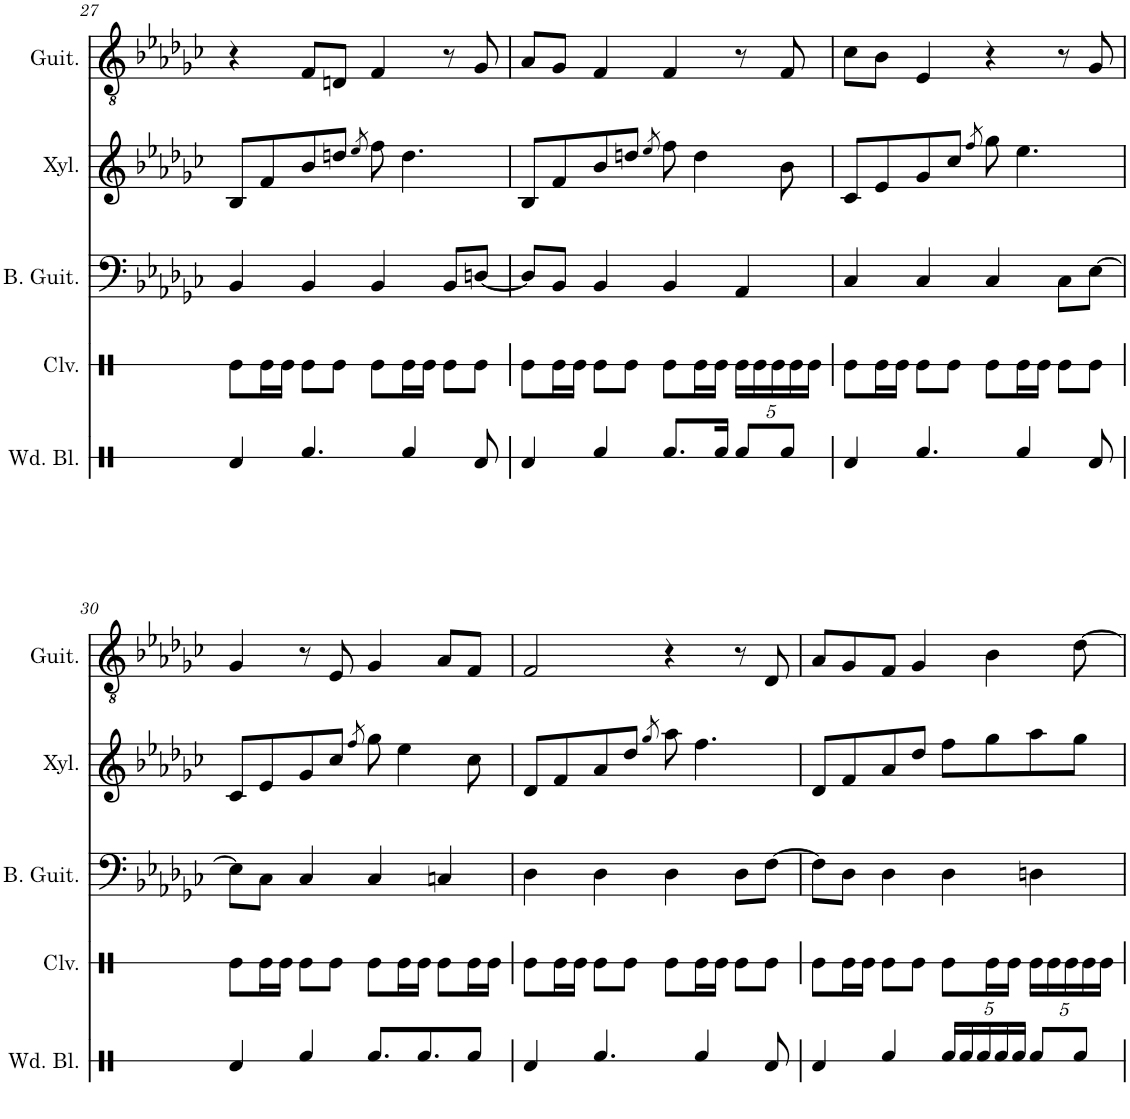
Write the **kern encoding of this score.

**kern	**kern	**kern	**kern	**kern
*part5	*part4	*part3	*part2	*part1
*staff5	*staff4	*staff3	*staff2	*staff1
*I"Wood Blocks	*I"Claves	*I"Bass Guitar	*I"Xylophone	*I"Acoustic Guitar
*I'Wd. Bl.	*I'Clv.	*I'B. Guit.	*I'Xyl.	*I'Guit.
!!LO:PB:g=z
*clefX	*clefX	*clefF4	*clefG2	*clefGv2
*	*	*Trd7c12	*Trd-7c-12	*
*k[]	*k[]	*k[b-e-a-d-g-c-]	*k[b-e-a-d-g-c-]	*k[b-e-a-d-g-c-]
*M4/4	*M4/4	*M4/4	*M4/4	*M4/4
=27	=27	=27	=27	=27
4Rd/	8Re\L	4BB-/	8B-/L	4r
.	16Re\L	.	8f/	.
.	16Re\JJ	.	.	.
4.Rf/	8Re\L	4BB-/	8b-/	8F/L
.	8Re\J	.	8ddn/J	8Dn/J
.	.	.	8qee-/	.
.	8Re\L	4BB-/	8ff\	4F/
4Rf/	16Re\L	.	4.dd\	.
.	16Re\JJ	.	.	.
.	8Re\L	8BB-/L	.	8r
8Rd/	8Re\J	[8Dn/J	.	8G-/
=28	=28	=28	=28	=28
4Rd/	8Re\L	8D/L]	8B-/L	8A-/L
.	16Re\L	8BB-/J	8f/	8G-/J
.	16Re\JJ	.	.	.
4Rf/	8Re\L	4BB-/	8b-/	4F/
.	8Re\J	.	8ddn/J	.
.	.	.	8qee-/	.
8.Rf/L	8Re\L	4BB-/	8ff\	4F/
.	16Re\L	.	4dd\	.
16Rf/Jk	16Re\JJ	.	.	.
*	*Xbrackettup	*	*	*
8Rf/L	20Re\LL	4AA-/	.	8r
.	20Re\	.	.	.
.	20Re\	.	.	.
8Rf/J	.	.	8b-\	8F/
.	20Re\	.	.	.
.	20Re\JJ	.	.	.
=29	=29	=29	=29	=29
4Rd/	8Re\L	4C-/	8c-/L	8c-\L
.	16Re\L	.	8e-/	8B-\J
.	16Re\JJ	.	.	.
4.Rf/	8Re\L	4C-/	8g-/	4E-/
.	8Re\J	.	8cc-/J	.
.	.	.	8qff/	.
.	8Re\L	4C-/	8gg-\	4r
4Rf/	16Re\L	.	4.ee-\	.
.	16Re\JJ	.	.	.
.	8Re\L	8C-\L	.	8r
8Rd/	8Re\J	[8E-\J	.	8G-/
!!LO:LB:g=z
=30	=30	=30	=30	=30
4Rd/	8Re\L	8E-\L]	8c-/L	4G-/
.	16Re\L	8C-\J	8e-/	.
.	16Re\JJ	.	.	.
4Rf/	8Re\L	4C-/	8g-/	8r
.	8Re\J	.	8cc-/J	8E-/
.	.	.	8qff/	.
8.Rf/L	8Re\L	4C-/	8gg-\	4G-/
.	16Re\L	.	4ee-\	.
8.Rf/	16Re\JJ	.	.	.
.	8Re\L	4Cn/	.	8A-/L
8Rf/J	16Re\L	.	8cc-\	8F/J
.	16Re\JJ	.	.	.
=31	=31	=31	=31	=31
4Rd/	8Re\L	4D-\	8d-/L	2F/
.	16Re\L	.	8f/	.
.	16Re\JJ	.	.	.
4.Rf/	8Re\L	4D-\	8a-/	.
.	8Re\J	.	8dd-/J	.
.	.	.	8qgg-/	.
.	8Re\L	4D-\	8aa-\	4r
4Rf/	16Re\L	.	4.ff\	.
.	16Re\JJ	.	.	.
.	8Re\L	8D-\L	.	8r
8Rd/	8Re\J	[8F\J	.	8D-/
=32	=32	=32	=32	=32
4Rd/	8Re\L	8F\L]	8d-/L	8A-/L
.	16Re\L	8D-\J	8f/	8G-/
.	16Re\JJ	.	.	.
4Rf/	8Re\L	4D-\	8a-/	8F/J
.	8Re\J	.	8dd-/J	4G-/
*Xbrackettup	*	*	*	*
20Rf/LL	8Re\L	4D-\	8ff\L	.
20Rf/	.	.	.	.
20Rf/	.	.	.	.
.	16Re\L	.	8gg-\	4B-\
20Rf/	.	.	.	.
.	16Re\JJ	.	.	.
20Rf/JJ	.	.	.	.
8Rf/L	20Re\LL	4Dn\	8aa-\	.
.	20Re\	.	.	.
.	20Re\	.	.	.
8Rf/J	.	.	8gg-\J	[8d-\
.	20Re\	.	.	.
.	20Re\JJ	.	.	.
=	=	=	=	=
*-	*-	*-	*-	*-
